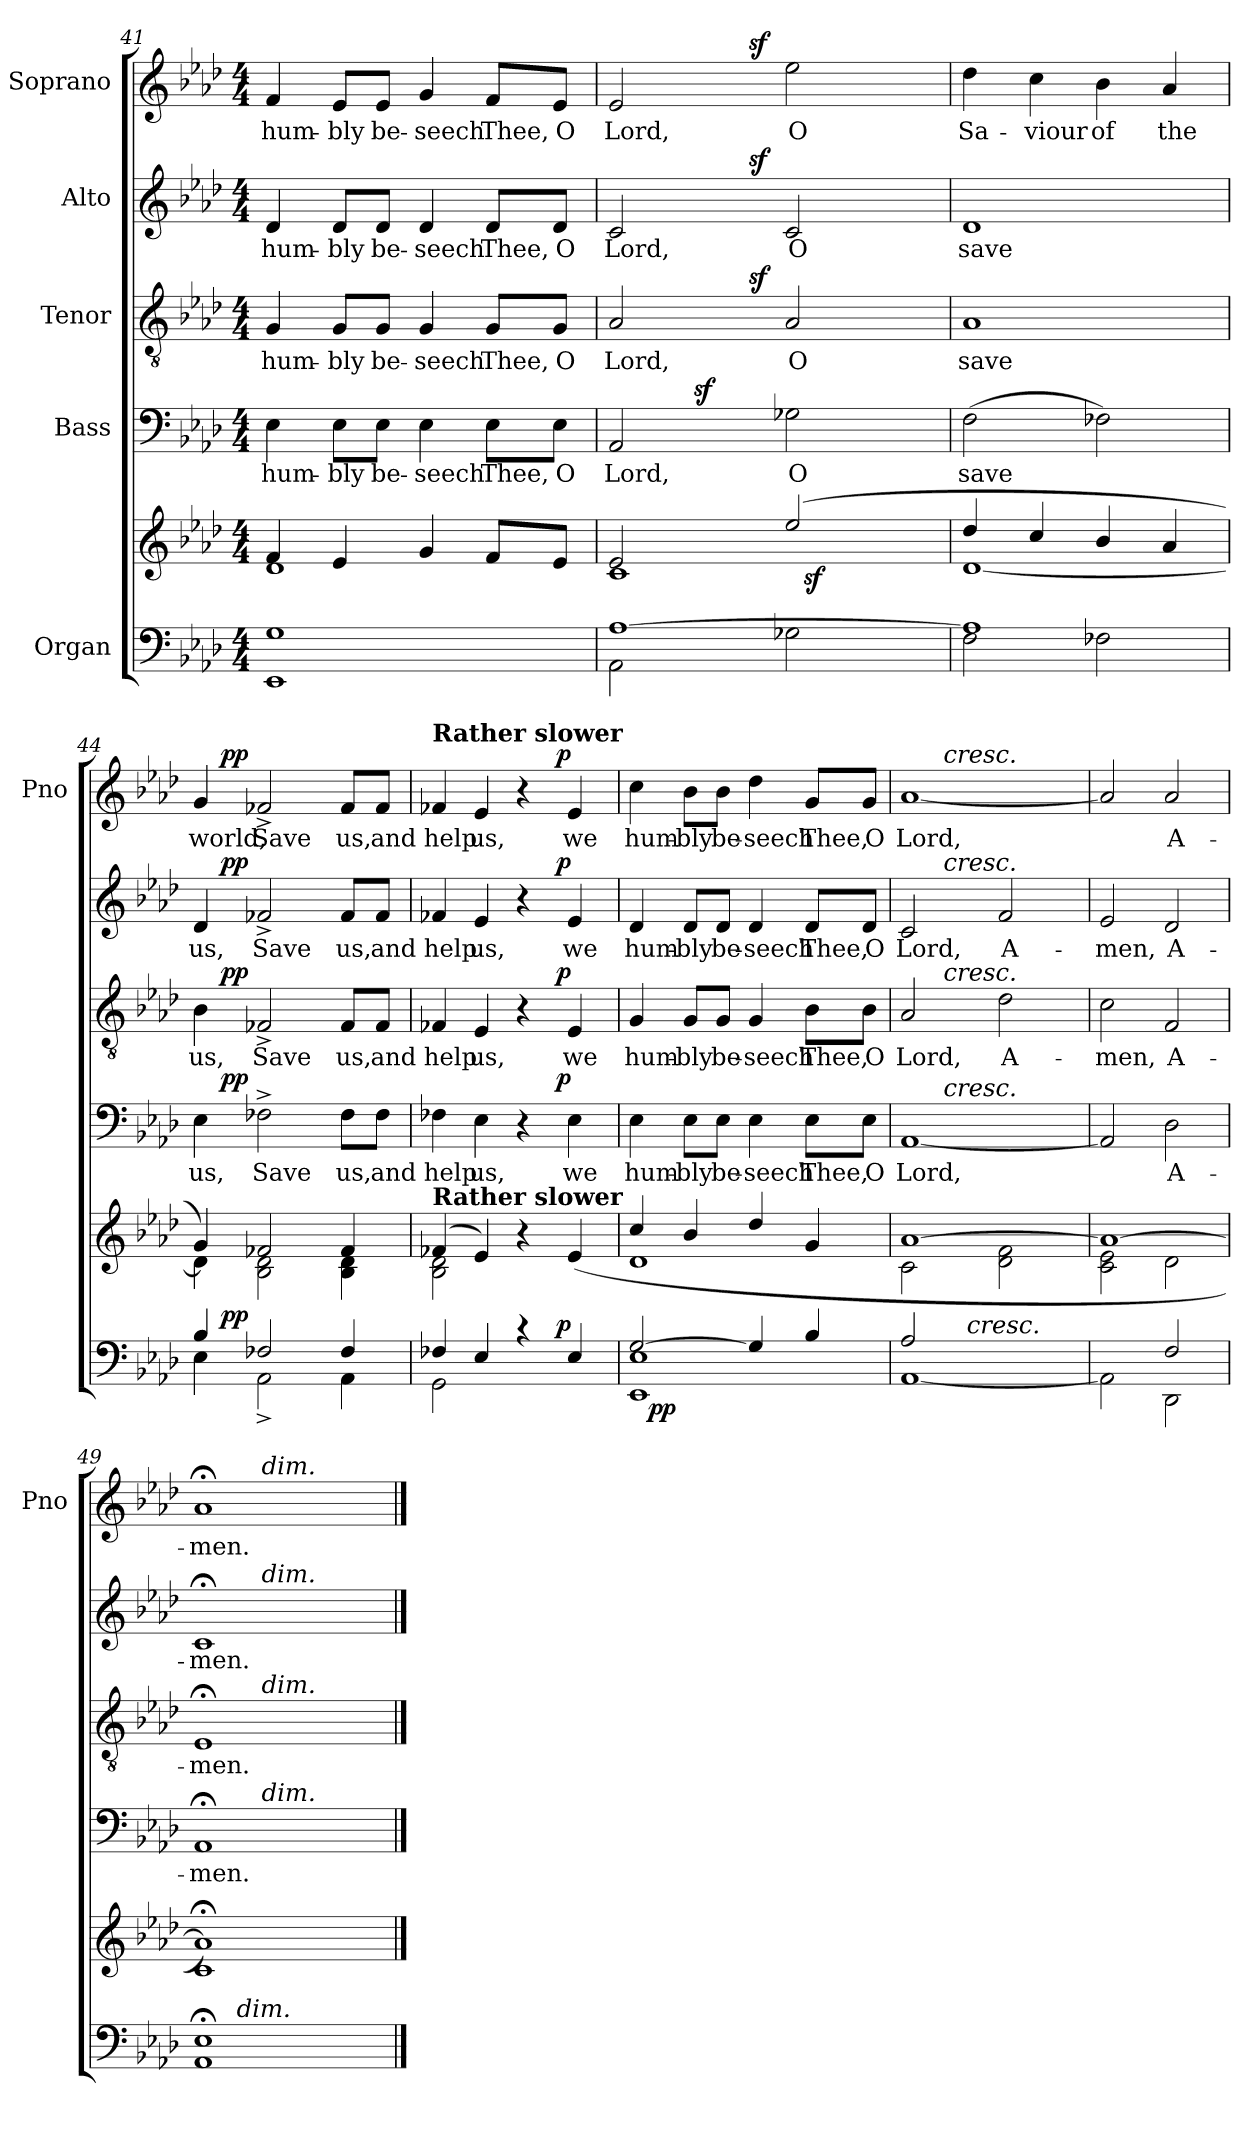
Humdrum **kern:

**kern	**kern	**dynam	**kern	**text	**dynam	**kern	**text	**dynam	**kern	**text	**dynam	**kern	**text	**dynam
*part5	*part5	*part5	*part4	*part4	*part4	*part3	*part3	*part3	*part2	*part2	*part2	*part1	*part1	*part1
*staff6	*staff5	*staff5/6	*staff4	*staff4	*staff4	*staff3	*staff3	*staff3	*staff2	*staff2	*staff2	*staff1	*staff1	*staff1
*I"Organ	*	*	*I"Bass	*	*	*I"Tenor	*	*	*I"Alto	*	*	*I"Soprano	*	*
*	*	*	*	*	*	*	*	*	*	*	*	*I'Pno	*	*
*clefF4	*clefG2	*	*clefF4	*	*	*clefGv2	*	*	*clefG2	*	*	*clefG2	*	*
*k[b-e-a-d-]	*k[b-e-a-d-]	*	*k[b-e-a-d-]	*	*	*k[b-e-a-d-]	*	*	*k[b-e-a-d-]	*	*	*k[b-e-a-d-]	*	*
*A-:	*A-:	*	*A-:	*	*	*A-:	*	*	*A-:	*	*	*A-:	*	*
*M4/4	*M4/4	*	*M4/4	*	*	*M4/4	*	*	*M4/4	*	*	*M4/4	*	*
=41	=41	=41	=41	=41	=41	=41	=41	=41	=41	=41	=41	=41	=41	=41
*^	*^	*	*	*	*	*	*	*	*	*	*	*	*	*
1G	1EE-	4f/	1d-	.	4E-\	hum-	.	4G/	hum-	.	4d-/	hum-	.	4f/	hum-	.
.	.	4e-/	.	.	8E-\L	-bly	.	8G/L	-bly	.	8d-/L	-bly	.	8e-/L	-bly	.
.	.	.	.	.	8E-\J	be-	.	8G/J	be-	.	8d-/J	be-	.	8e-/J	be-	.
.	.	4g/	.	.	4E-\	-seech	.	4G/	-seech	.	4d-/	-seech	.	4g/	-seech	.
.	.	8f/L	.	.	8E-\L	Thee,	.	8G/L	Thee,	.	8d-/L	Thee,	.	8f/L	Thee,	.
.	.	8e-/J	.	.	8E-\J	O	.	8G/J	O	.	8d-/J	O	.	8e-/J	O	.
!!LO:PB:g=z
=42	=42	=42	=42	=42	=42	=42	=42	=42	=42	=42	=42	=42	=42	=42	=42	=42
*	*	*	*^	*	*^	*	*	*^	*	*	*^	*	*	*^	*	*
[>1A-	2AA-\	2e-/	1c	2ryy	.	2AA-/	4ryy	Lord,	.	2A-/	4ryy	Lord,	.	2c/	4ryy	Lord,	.	2e-/	4ryy	Lord,	.
.	.	.	.	.	.	.	32ryy	.	.	.	8ryy	.	.	.	8ryy	.	.	.	8ryy	.	.
!	!	!	!	!	!	!	!	!	!LO:DY:a	!	!	!	!	!	!	!	!	!	!	!	!
.	.	.	.	.	.	.	2ryy	.	sf	.	.	.	.	.	.	.	.	.	.	.	.
.	.	.	.	.	.	.	.	.	.	.	32ryy	.	.	.	32ryy	.	.	.	32ryy	.	.
!	!	!	!	!	!	!	!	!	!	!	!	!	!LO:DY:a	!	!	!	!LO:DY:a	!	!	!	!LO:DY:a
.	.	.	.	.	.	.	.	.	.	.	2ryy	.	sf	.	2ryy	.	sf	.	2ryy	.	sf
.	2G-X\	(2ee-/	.	32ryy	.	2G-X\	.	O	.	2A-/	.	O	.	2c/	.	O	.	2ee-\	.	O	.
!	!	!	!	!	!LO:DY:b	!	!	!	!	!	!	!	!	!	!	!	!	!	!	!	!
.	.	.	.	4...ryy	sf	.	.	.	.	.	.	.	.	.	.	.	.	.	.	.	.
.	.	.	.	.	.	.	8..ryy	.	.	.	.	.	.	.	.	.	.	.	.	.	.
.	.	.	.	.	.	.	.	.	.	.	16.ryy	.	.	.	16.ryy	.	.	.	16.ryy	.	.
*	*	*	*v	*v	*	*	*	*	*	*v	*v	*	*	*v	*v	*	*	*v	*v	*	*
*	*	*	*	*	*v	*v	*	*	*	*	*	*	*	*	*	*	*
=43	=43	=43	=43	=43	=43	=43	=43	=43	=43	=43	=43	=43	=43	=43	=43	=43
1A-]	2F\	4dd-/	[<1d-	.	(2F\	save	.	1A-	save	.	1d-	save	.	4dd-\	Sa-	.
.	.	4cc/	.	.	.	.	.	.	.	.	.	.	.	4cc\	-viour	.
.	2F-X\	4b-/	.	.	2F-X\)	.	.	.	.	.	.	.	.	4b-\	of	.
.	.	4a-/	.	.	.	.	.	.	.	.	.	.	.	4a-/	the	.
=44	=44	=44	=44	=44	=44	=44	=44	=44	=44	=44	=44	=44	=44	=44	=44	=44
*	*^	*	*	*	*^	*	*	*^	*	*	*^	*	*	*^	*	*
4B-/	4E-\	16.ryy	4g/)	4d-\]	.	4E-\	16.ryy	us,	.	4B-\	16.ryy	us,	.	4d-/	16.ryy	us,	.	4g/	16.ryy	world,	.
!	!	!	!	!	!LO:DY:a=2	!	!	!	!LO:DY:a	!	!	!	!LO:DY:a	!	!	!	!LO:DY:a	!	!	!	!LO:DY:a
.	.	2ryy	.	.	pp	.	2ryy	.	pp	.	2ryy	.	pp	.	2ryy	.	pp	.	2ryy	.	pp
2F-X/	2AA-^>\	.	2f-X/	2B-\ 2d-\	.	2F-X^>\	.	Save	.	2F-X^>/	.	Save	.	2f-X^>/	.	Save	.	2f-X^>/	.	Save	.
.	.	4ryy	.	.	.	.	4ryy	.	.	.	4ryy	.	.	.	4ryy	.	.	.	4ryy	.	.
4F-/	4AA-\	.	4f-/	4B-\ 4d-\	.	8F-\L	.	us,	.	8F-/L	.	us,	.	8f-/L	.	us,	.	8f-/L	.	us,	.
.	.	8ryy	.	.	.	.	8ryy	.	.	.	8ryy	.	.	.	8ryy	.	.	.	8ryy	.	.
.	.	.	.	.	.	8F-\J	.	and	.	8F-/J	.	and	.	8f-/J	.	and	.	8f-/J	.	and	.
.	.	32ryy	.	.	.	.	32ryy	.	.	.	32ryy	.	.	.	32ryy	.	.	.	32ryy	.	.
=45	=45	=45	=45	=45	=45	=45	=45	=45	=45	=45	=45	=45	=45	=45	=45	=45	=45	=45	=45	=45	=45
!	!	!	!	!	!	!	!	!	!	!	!	!	!	!	!	!	!	!LO:TX:a:B:t=Rather slower	!	!	!
!	!	!	!LO:TX:a:B:t=Rather slower	!	!	!	!	!	!	!	!	!	!	!	!	!	!	!	!	!	!
4F-X/	2GG\	2ryy	(4f-X/	2B-\ 2d-\	.	4F-X\	2ryy	help	.	4F-X/	2ryy	help	.	4f-X/	2ryy	help	.	4f-X/	2ryy	help	.
4E-/	.	.	4e-/)	.	.	4E-\	.	us,	.	4E-/	.	us,	.	4e-/	.	us,	.	4e-/	.	us,	.
4rc	2ryy	8..ryy	4r	2ryy	.	4r	8..ryy	.	.	4r	8..ryy	.	.	4r	8..ryy	.	.	4r	8..ryy	.	.
!	!	!	!	!	!LO:DY:a=2	!	!	!	!LO:DY:a	!	!	!	!LO:DY:a	!	!	!	!LO:DY:a	!	!	!	!LO:DY:a
.	.	4ryy	.	.	p	.	4ryy	.	p	.	4ryy	.	p	.	4ryy	.	p	.	4ryy	.	p
4E-/	.	.	(4e-/	.	.	4E-\	.	we	.	4E-/	.	we	.	4e-/	.	we	.	4e-/	.	we	.
.	.	32ryy	.	.	.	.	32ryy	.	.	.	32ryy	.	.	.	32ryy	.	.	.	32ryy	.	.
*	*	*	*	*	*	*v	*v	*	*	*	*	*	*	*v	*v	*	*	*v	*v	*	*
*	*	*	*	*	*	*	*	*	*v	*v	*	*	*	*	*	*	*	*
=46	=46	=46	=46	=46	=46	=46	=46	=46	=46	=46	=46	=46	=46	=46	=46	=46	=46
[>2G/	1EE- 1E-	16ryy	4cc/	1d-	.	4E-\	hum-	.	4G/	hum-	.	4d-/	hum-	.	4cc\	hum-	.
!	!	!	!	!	!LO:DY:b=2	!	!	!	!	!	!	!	!	!	!	!	!
.	.	2...ryy	.	.	pp	.	.	.	.	.	.	.	.	.	.	.	.
.	.	.	4b-/	.	.	8E-\L	-bly	.	8G/L	-bly	.	8d-/L	-bly	.	8b-\L	-bly	.
.	.	.	.	.	.	8E-\J	be-	.	8G/J	be-	.	8d-/J	be-	.	8b-\J	be-	.
4G/]	.	.	4dd-/	.	.	4E-\	-seech	.	4G/	-seech	.	4d-/	-seech	.	4dd-\	-seech	.
4B-/	.	.	4g/	.	.	8E-\L	Thee,	.	8B-\L	Thee,	.	8d-/L	Thee,	.	8g/L	Thee,	.
.	.	.	.	.	.	8E-\J	O	.	8B-\J	O	.	8d-/J	O	.	8g/J	O	.
!!LO:LB:g=z
=47	=47	=47	=47	=47	=47	=47	=47	=47	=47	=47	=47	=47	=47	=47	=47	=47	=47
*	*	*	*	*	*	*^	*	*	*^	*	*	*^	*	*	*^	*	*
2A-/	[<1AA-	4ryy	[>1a-	2c\	.	[1AA-	4ryy	Lord,	.	2A-/	4ryy	Lord,	.	2c/	4ryy	Lord,	.	[1a-	4ryy	Lord,	.
!	!	!	!	!	!	!	!	!	!	!	!	!	!	!	!	!	!	!	!LO:TX:a:i:t=cresc.	!	!
!	!	!	!	!	!	!	!	!	!	!	!	!	!	!	!LO:TX:a:i:t=cresc.	!	!	!	!	!	!
!	!	!	!	!	!	!	!	!	!	!	!LO:TX:a:i:t=cresc.	!	!	!	!	!	!	!	!	!	!
!	!	!	!	!	!	!	!LO:TX:a:i:t=cresc.	!	!	!	!	!	!	!	!	!	!	!	!	!	!
.	.	16.ryy	.	.	.	.	2.ryy	.	.	.	2.ryy	.	.	.	2.ryy	.	.	.	2.ryy	.	.
!	!	!LO:TX:a:i:t=cresc.	!	!	!	!	!	!	!	!	!	!	!	!	!	!	!	!	!	!	!
.	.	2ryy	.	.	.	.	.	.	.	.	.	.	.	.	.	.	.	.	.	.	.
2ryy	.	.	.	2d-\ 2f\	.	.	.	.	.	2d-\	.	A-	.	2f/	.	A-	.	.	.	.	.
.	.	8ryy	.	.	.	.	.	.	.	.	.	.	.	.	.	.	.	.	.	.	.
.	.	32ryy	.	.	.	.	.	.	.	.	.	.	.	.	.	.	.	.	.	.	.
*	*	*	*	*	*	*v	*v	*	*	*	*	*	*	*v	*v	*	*	*v	*v	*	*
*	*v	*v	*	*	*	*	*	*	*v	*v	*	*	*	*	*	*	*	*
=48	=48	=48	=48	=48	=48	=48	=48	=48	=48	=48	=48	=48	=48	=48	=48	=48
2ryy	2AA-\]	1a-_	2c\ 2e-\	.	2AA-/]	.	.	2c\	-men,	.	2e-/	-men,	.	2a-/]	.	.
2F/	2DD-\	.	2d-\	.	2D-\	A-	.	2F/	A-	.	2d-/	A-	.	2a-/	A-	.
=49	=49	=49	=49	=49	=49	=49	=49	=49	=49	=49	=49	=49	=49	=49	=49	=49
*	*^	*	*	*	*^	*	*	*^	*	*	*^	*	*	*^	*	*
1E-;<	1AA-	8..ryy	1a-;<])	1c	.	1AA-;<	4ryy	-men.	.	1E-;<	4ryy	-men.	.	1c;<	4ryy	-men.	.	1a-;<	4ryy	-men.	.
!	!	!LO:TX:a:i:t=dim.	!	!	!	!	!	!	!	!	!	!	!	!	!	!	!	!	!	!	!
.	.	2ryy	.	.	.	.	.	.	.	.	.	.	.	.	.	.	.	.	.	.	.
.	.	.	.	.	.	.	32ryy	.	.	.	32ryy	.	.	.	32ryy	.	.	.	32ryy	.	.
!	!	!	!	!	!	!	!	!	!	!	!	!	!	!	!	!	!	!	!LO:TX:a:i:t=dim.	!	!
!	!	!	!	!	!	!	!	!	!	!	!	!	!	!	!LO:TX:a:i:t=dim.	!	!	!	!	!	!
!	!	!	!	!	!	!	!	!	!	!	!LO:TX:a:i:t=dim.	!	!	!	!	!	!	!	!	!	!
!	!	!	!	!	!	!	!LO:TX:a:i:t=dim.	!	!	!	!	!	!	!	!	!	!	!	!	!	!
.	.	.	.	.	.	.	2ryy	.	.	.	2ryy	.	.	.	2ryy	.	.	.	2ryy	.	.
.	.	4ryy	.	.	.	.	.	.	.	.	.	.	.	.	.	.	.	.	.	.	.
.	.	.	.	.	.	.	8..ryy	.	.	.	8..ryy	.	.	.	8..ryy	.	.	.	8..ryy	.	.
.	.	32ryy	.	.	.	.	.	.	.	.	.	.	.	.	.	.	.	.	.	.	.
*v	*v	*v	*	*	*	*v	*v	*	*	*v	*v	*	*	*v	*v	*	*	*v	*v	*	*
*	*v	*v	*	*	*	*	*	*	*	*	*	*	*	*	*
==	==	==	==	==	==	==	==	==	==	==	==	==	==	==
*-	*-	*-	*-	*-	*-	*-	*-	*-	*-	*-	*-	*-	*-	*-
